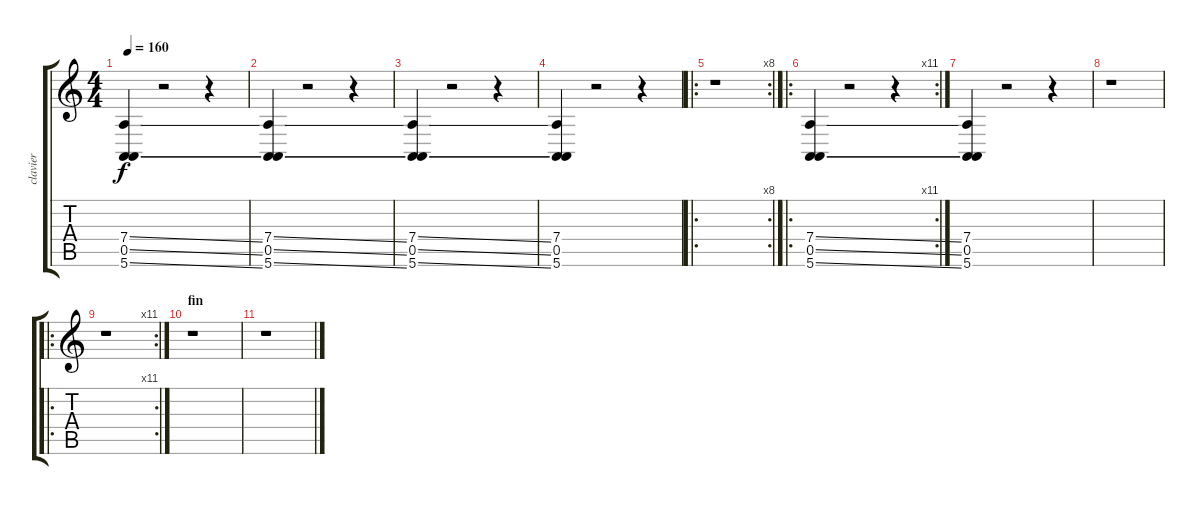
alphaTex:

\track ("clavier" "clavier") {instrument lead1square}
\staff {score tabs}
\tuning (E4 B3 G3 D3 A2 E2) {hide}
\ts (4 4)
\tempo 160
\clef g2
\ks c
(7.4{ss} 0.5{ss} 5.6{ss}).4{dy f} r.2 r.4 |
(7.4{ss} 0.5{ss} 5.6{ss}).4 r.2 r.4 |
(7.4{ss} 0.5{ss} 5.6{ss}).4 r.2 r.4 |
(7.4 0.5 5.6).4 r.2 r.4 |
\ro
\rc 8
r.1 |
\ro
\rc 11
(7.4{ss} 0.5{ss} 5.6{ss}).4 r.2 r.4 |
(7.4 0.5 5.6).4 r.2 r.4 |
r.1 |
\ro
\rc 11
r.1 |
\section ("" "fin")
r.1 |
r.1
